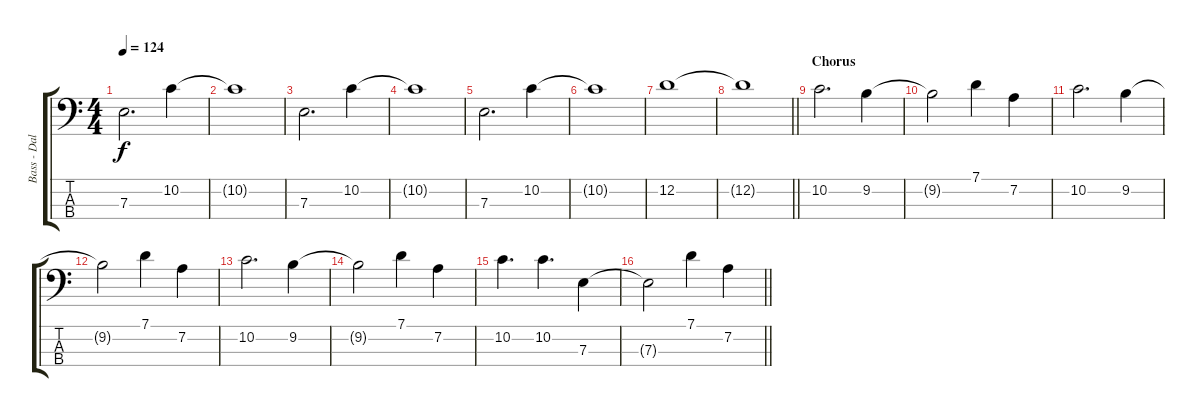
\track ("Bass - Dale Stewart" "Bass - Dal") {instrument electricbassfinger}
\staff {score tabs}
\tuning (G2 D2 A1 E1) {hide}
\ts (4 4)
\tempo 124
\clef f4
\ks c
7.3.2{d dy f} 10.2.4 |
10.2{t}.1 |
7.3.2{d} 10.2.4 |
10.2{t}.1 |
7.3.2{d} 10.2.4 |
10.2{t}.1 |
12.2.1 |
\barLineRight lightlight
12.2{t}.1 |
\section ("" "Chorus")
10.2.2{d} 9.2.4 |
9.2{t}.2 7.1.4 7.2.4 |
10.2.2{d} 9.2.4 |
9.2{t}.2 7.1.4 7.2.4 |
10.2.2{d} 9.2.4 |
9.2{t}.2 7.1.4 7.2.4 |
10.2.4{d} 10.2.4{d} 7.3.4 |
\barLineRight lightlight
7.3{t}.2 7.1.4 7.2.4
